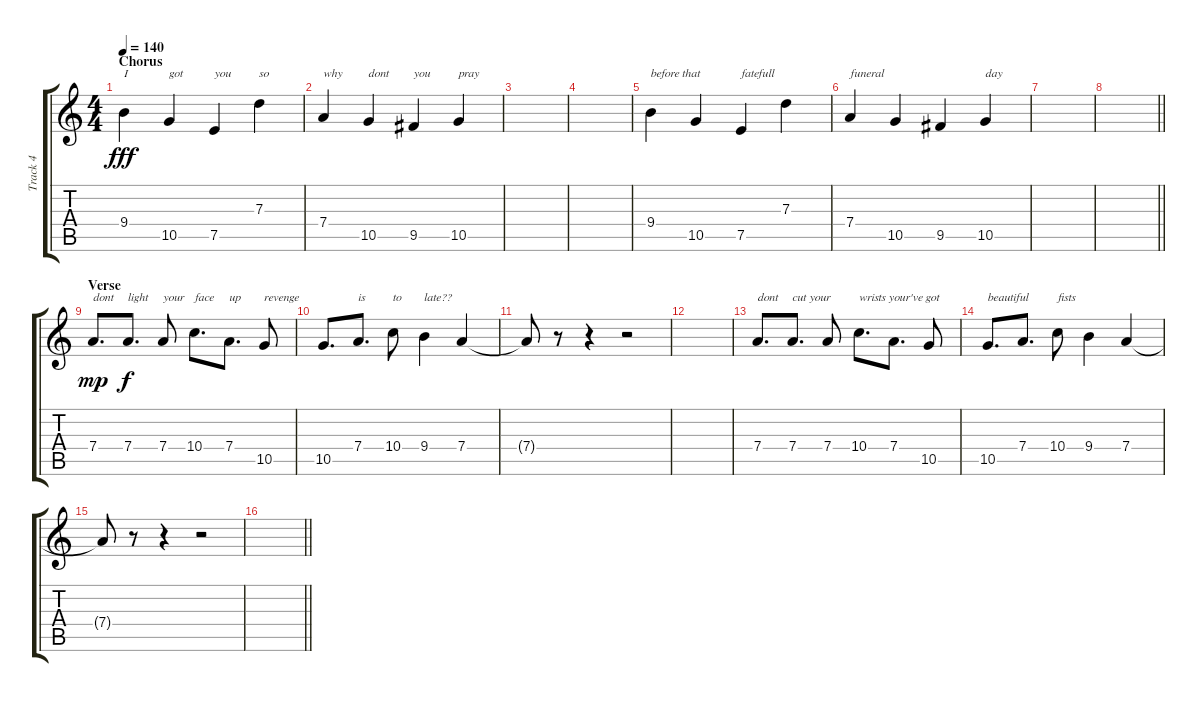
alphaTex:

\track ("Track 4" "Track 4") {instrument acousticguitarsteel}
\staff {score tabs}
\tuning (E4 B3 G3 D3 A2 E2) {hide}
\ts (4 4)
\section ("" "Chorus")
\tempo 140
\clef g2
\ks c
9.4.4{txt "I" dy fff} 10.5.4{txt "got"} 7.5.4{txt "you"} 7.3.4{txt "so"} |
7.4.4{txt "why"} 10.5.4{txt "dont"} 9.5.4{txt "you"} 10.5.4{txt "pray"} |
|
|
9.4.4{txt "before that"} 10.5.4 7.5.4{txt "fatefull"} 7.3.4 |
7.4.4{txt "funeral"} 10.5.4 9.5.4 10.5.4{txt "day"} |
|
\barLineRight lightlight
|
\section ("" "Verse")
7.4.8{d txt "dont" dy mp} 7.4.8{d txt "light" dy f} 7.4.8{txt "your"} 10.4.8{d txt "face"} 7.4.8{d txt "up"} 10.5.8{txt "revenge"} |
10.5.8{d} 7.4.8{d txt "is"} 10.4.8{txt "to"} 9.4.4{txt "late??"} 7.4.4 |
7.4{t}.8 r.8 r.4 r.2 |
|
7.4.8{d txt "dont"} 7.4.8{d txt "cut your"} 7.4.8 10.4.8{d txt "wrists your've got"} 7.4.8{d} 10.5.8 |
10.5.8{d txt "beautiful"} 7.4.8{d} 10.4.8{txt "fists"} 9.4.4 7.4.4 |
7.4{t}.8 r.8 r.4 r.2 |
\barLineRight lightlight
